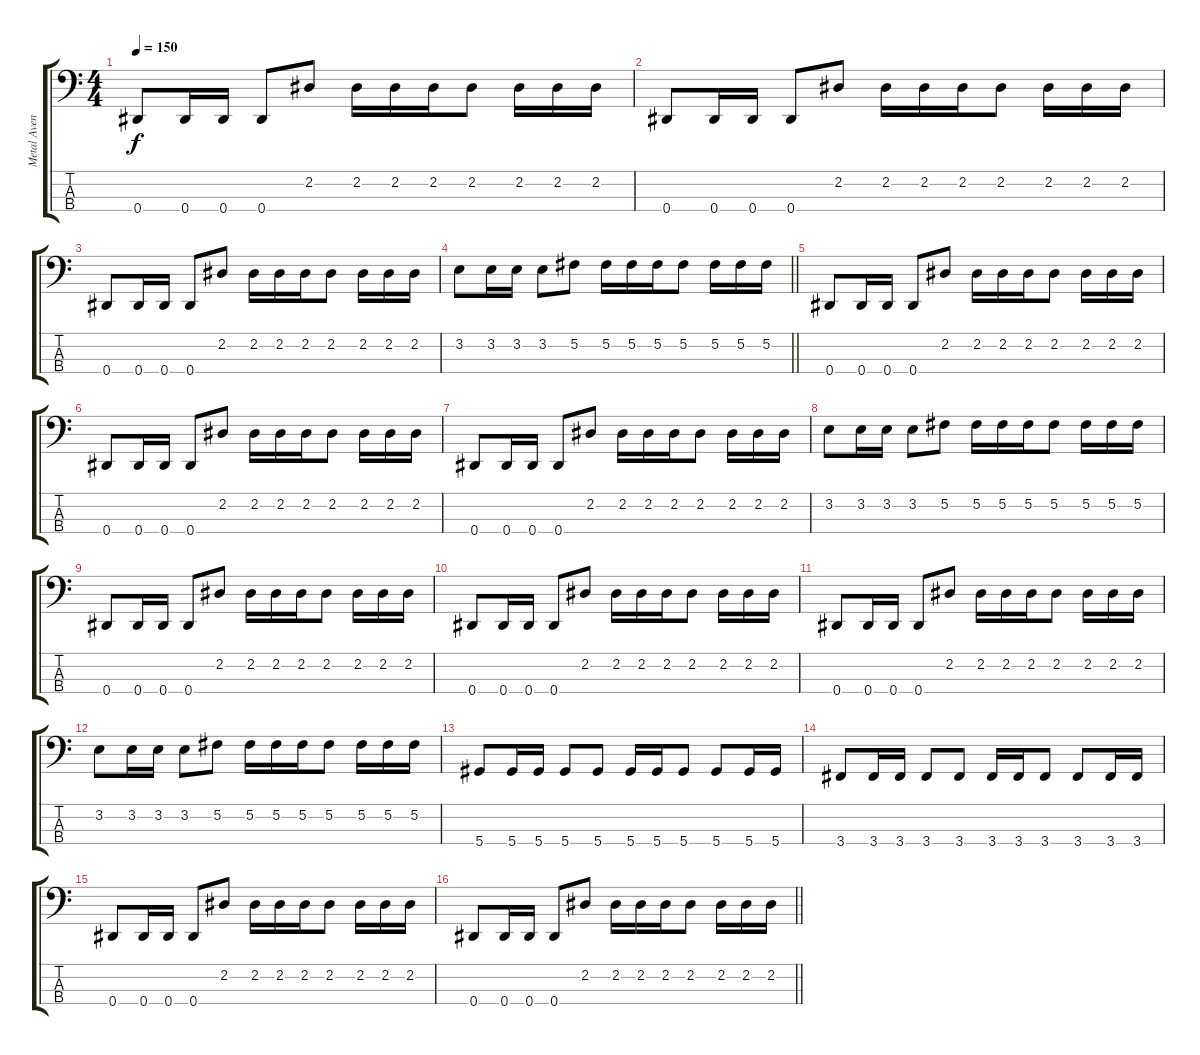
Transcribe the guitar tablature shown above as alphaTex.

\track ("Metal Avenger" "Metal Aven") {instrument electricbassfinger}
\staff {score tabs}
\tuning (Gb2 Db2 Ab1 Eb1) {hide}
\ts (4 4)
\tempo 150
\clef f4
\ks c
0.4.8{dy f} 0.4.16 0.4.16 0.4.8 2.2.8 2.2.16 2.2.16 2.2.16 2.2.8 2.2.16 2.2.16 2.2.16 |
0.4.8 0.4.16 0.4.16 0.4.8 2.2.8 2.2.16 2.2.16 2.2.16 2.2.8 2.2.16 2.2.16 2.2.16 |
0.4.8 0.4.16 0.4.16 0.4.8 2.2.8 2.2.16 2.2.16 2.2.16 2.2.8 2.2.16 2.2.16 2.2.16 |
\barLineRight lightlight
3.2.8 3.2.16 3.2.16 3.2.8 5.2.8 5.2.16 5.2.16 5.2.16 5.2.8 5.2.16 5.2.16 5.2.16 |
\section ("" "")
0.4.8 0.4.16 0.4.16 0.4.8 2.2.8 2.2.16 2.2.16 2.2.16 2.2.8 2.2.16 2.2.16 2.2.16 |
0.4.8 0.4.16 0.4.16 0.4.8 2.2.8 2.2.16 2.2.16 2.2.16 2.2.8 2.2.16 2.2.16 2.2.16 |
0.4.8 0.4.16 0.4.16 0.4.8 2.2.8 2.2.16 2.2.16 2.2.16 2.2.8 2.2.16 2.2.16 2.2.16 |
3.2.8 3.2.16 3.2.16 3.2.8 5.2.8 5.2.16 5.2.16 5.2.16 5.2.8 5.2.16 5.2.16 5.2.16 |
0.4.8 0.4.16 0.4.16 0.4.8 2.2.8 2.2.16 2.2.16 2.2.16 2.2.8 2.2.16 2.2.16 2.2.16 |
0.4.8 0.4.16 0.4.16 0.4.8 2.2.8 2.2.16 2.2.16 2.2.16 2.2.8 2.2.16 2.2.16 2.2.16 |
0.4.8 0.4.16 0.4.16 0.4.8 2.2.8 2.2.16 2.2.16 2.2.16 2.2.8 2.2.16 2.2.16 2.2.16 |
3.2.8 3.2.16 3.2.16 3.2.8 5.2.8 5.2.16 5.2.16 5.2.16 5.2.8 5.2.16 5.2.16 5.2.16 |
5.4.8 5.4.16 5.4.16 5.4.8 5.4.8 5.4.16 5.4.16 5.4.8 5.4.8 5.4.16 5.4.16 |
3.4.8 3.4.16 3.4.16 3.4.8 3.4.8 3.4.16 3.4.16 3.4.8 3.4.8 3.4.16 3.4.16 |
0.4.8 0.4.16 0.4.16 0.4.8 2.2.8 2.2.16 2.2.16 2.2.16 2.2.8 2.2.16 2.2.16 2.2.16 |
\barLineRight lightlight
0.4.8 0.4.16 0.4.16 0.4.8 2.2.8 2.2.16 2.2.16 2.2.16 2.2.8 2.2.16 2.2.16 2.2.16
